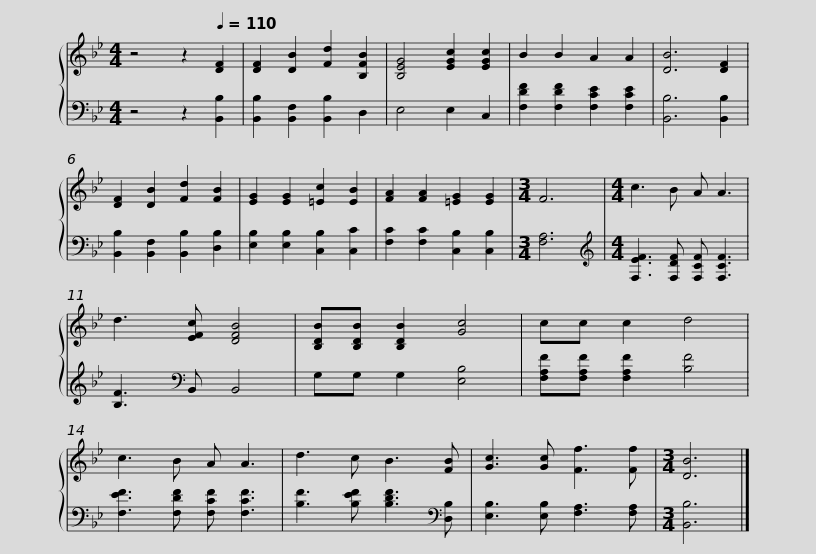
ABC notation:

X:1
%%score { 1 | 2 }
L:1/8
M:4/4
I:linebreak $
K:Bb
V:1 treble
V:2 bass
V:1
 z4 z2[Q:1/4=110] [DF]2 | [DF]2 [DB]2 [Fd]2 [B,FB]2 | [B,EG]4 [EGc]2 [EGc]2 | B2 B2 A2 A2 | [DB]6 [DF]2 | %5
 [DF]2 [DB]2 [Fd]2 [FB]2 | [EG]2 [EG]2 [=Ec]2 [EB]2 | [FA]2 [FA]2 [=EG]2 [EG]2 |[M:3/4] F6 |$[M:4/4] c3 B A A3 | %10
 d3 [EFc] [DFB]4 | [B,DB][B,DB] [B,DB]2 [Gc]4 | cc c2 d4 | c3 B A A3 | d3 c B3 [FB] |$ %15
 [Gc]3 [Gc] [Ff]3 [Ff] |[M:3/4] [DB]6 |] %17
V:2
 z4 z2 [B,,B,]2 | [B,,B,]2 [B,,F,]2 [B,,B,]2 D,2 | E,4 E,2 C,2 | [F,DF]2 [F,DF]2 [F,CE]2 [F,CE]2 | [B,,B,]6 [B,,B,]2 | %5
 [B,,B,]2 [B,,F,]2 [B,,B,]2 [D,B,]2 | [E,B,]2 [E,B,]2 [C,B,]2 [C,C]2 | [F,C]2 [F,C]2 [C,B,]2 [C,B,]2 |[M:3/4] [F,A,]6 |$[M:4/4][K:treble] [F,EF]3 [F,DF] [F,CF] [F,CF]3 | %10
 [B,F]3[K:bass] B,, B,,4 | G,G, G,2 [E,B,]4 | [F,A,F][F,A,F] [F,A,F]2 [B,F]4 | [F,EF]3 [F,DF] [F,CF] [F,CF]3 | [B,F]3 [B,EF] [B,DF]3[K:bass] [D,B,] |$ %15
 [E,B,]3 [E,B,] [F,A,]3 [F,A,] |[M:3/4] [B,,B,]6 |] %17
